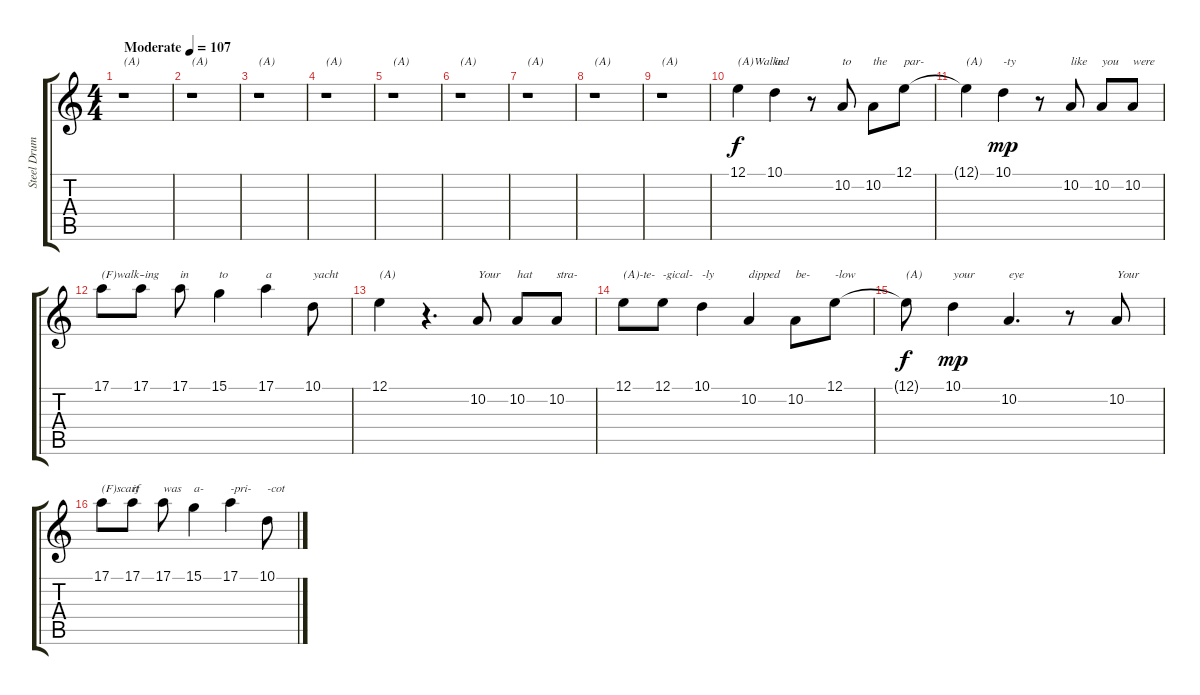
\track ("Steel Drums" "Steel Drum") {instrument steeldrums}
\staff {score tabs}
\tuning (E4 B3 G3 D3 A2 E2) {hide}
\ts (4 4)
\tempo (107 "Moderate")
\clef g2
\ks c
r.1{txt "(A)" dy f instrument steeldrums} |
r.1{txt "(A)"} |
r.1{txt "(A)"} |
r.1{txt "(A)"} |
r.1{txt "(A)"} |
r.1{txt "(A)"} |
r.1{txt "(A)"} |
r.1{txt "(A)"} |
r.1{txt "(A)"} |
12.1.4{txt "(A)Walked"} 10.1.4{txt "in"} r.8 10.2.8{txt "to"} 10.2.8{txt "the"} 12.1.8{txt "par-"} |
12.1{t}.4{txt "(A)"} 10.1.4{txt "-ty" dy mp} r.8 10.2.8{txt "like"} 10.2.8{txt "you"} 10.2.8{txt "were"} |
17.1.8{txt "(F)walk-"} 17.1.8{txt "-ing"} 17.1.8{txt "in"} 15.1.4{txt "to"} 17.1.4{txt "a"} 10.1.8{txt "yacht"} |
12.1.4{txt "(A)"} r.4{d} 10.2.8{txt "Your"} 10.2.8{txt "hat"} 10.2.8{txt "stra-"} |
12.1.8{txt "(A)-te-"} 12.1.8{txt "-gical-"} 10.1.4{txt "-ly"} 10.2.4{txt "dipped"} 10.2.8{txt "be-"} 12.1.8{txt "-low"} |
12.1{t}.8{txt "(A)" dy f} 10.1.4{txt "your" dy mp} 10.2.4{d txt "eye"} r.8 10.2.8{txt "Your"} |
17.1.8{txt "(F)scarf"} 17.1.8{txt "it"} 17.1.8{txt "was"} 15.1.4{txt "a-"} 17.1.4{txt "-pri-"} 10.1.8{txt "-cot"}
